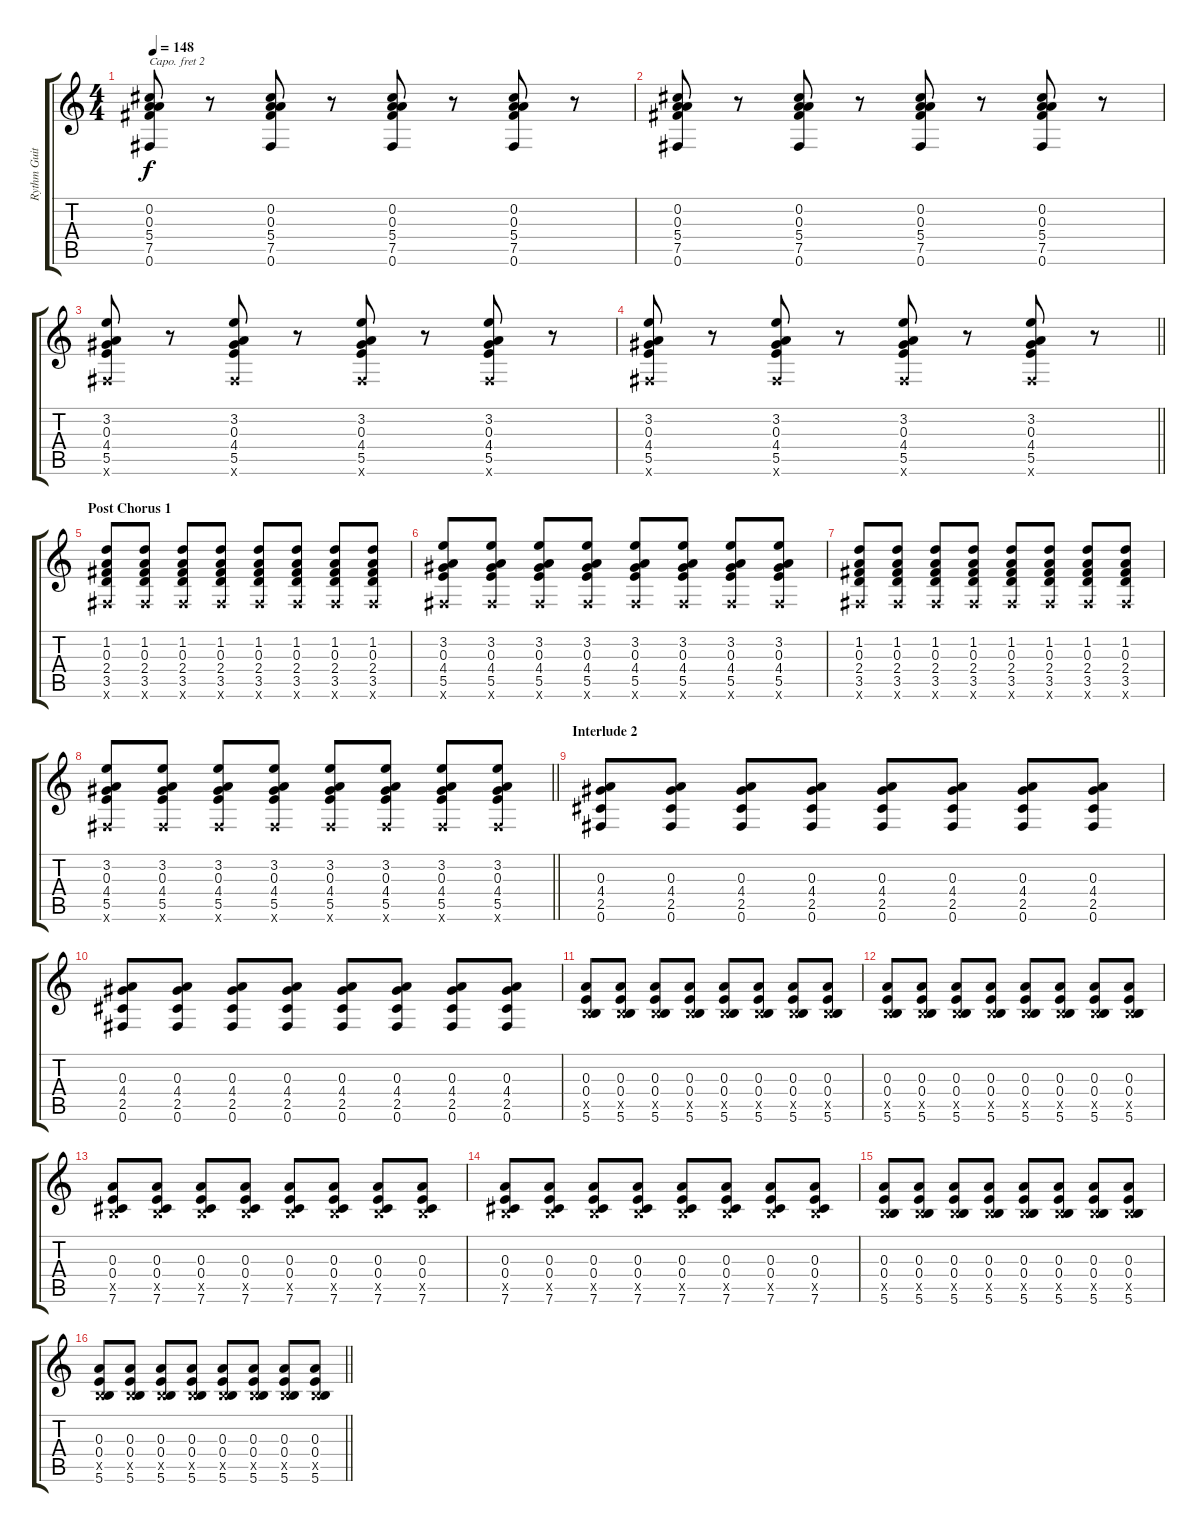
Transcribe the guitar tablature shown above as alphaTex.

\track ("Rythm Guitar (Tom Smith)" "Rythm Guit") {instrument electricguitarclean}
\staff {score tabs}
\capo 2
\tuning (E4 B3 G3 D3 A2 E2) {hide}
\ts (4 4)
\tempo 148
\clef g2
\ks c
(0.2 0.3 5.4 7.5 0.6).8{dy f} r.8 (0.2 0.3 5.4 7.5 0.6).8 r.8 (0.2 0.3 5.4 7.5 0.6).8 r.8 (0.2 0.3 5.4 7.5 0.6).8 r.8 |
(0.2 0.3 5.4 7.5 0.6).8 r.8 (0.2 0.3 5.4 7.5 0.6).8 r.8 (0.2 0.3 5.4 7.5 0.6).8 r.8 (0.2 0.3 5.4 7.5 0.6).8 r.8 |
(3.2 0.3 4.4 5.5 0.6{x}).8 r.8 (3.2 0.3 4.4 5.5 0.6{x}).8 r.8 (3.2 0.3 4.4 5.5 0.6{x}).8 r.8 (3.2 0.3 4.4 5.5 0.6{x}).8 r.8 |
\barLineRight lightlight
(3.2 0.3 4.4 5.5 0.6{x}).8 r.8 (3.2 0.3 4.4 5.5 0.6{x}).8 r.8 (3.2 0.3 4.4 5.5 0.6{x}).8 r.8 (3.2 0.3 4.4 5.5 0.6{x}).8 r.8 |
\section ("" "Post Chorus 1")
(1.2 0.3 2.4 3.5 0.6{x}).8 (1.2 0.3 2.4 3.5 0.6{x}).8 (1.2 0.3 2.4 3.5 0.6{x}).8 (1.2 0.3 2.4 3.5 0.6{x}).8 (1.2 0.3 2.4 3.5 0.6{x}).8 (1.2 0.3 2.4 3.5 0.6{x}).8 (1.2 0.3 2.4 3.5 0.6{x}).8 (1.2 0.3 2.4 3.5 0.6{x}).8 |
(3.2 0.3 4.4 5.5 0.6{x}).8 (3.2 0.3 4.4 5.5 0.6{x}).8 (3.2 0.3 4.4 5.5 0.6{x}).8 (3.2 0.3 4.4 5.5 0.6{x}).8 (3.2 0.3 4.4 5.5 0.6{x}).8 (3.2 0.3 4.4 5.5 0.6{x}).8 (3.2 0.3 4.4 5.5 0.6{x}).8 (3.2 0.3 4.4 5.5 0.6{x}).8 |
(1.2 0.3 2.4 3.5 0.6{x}).8 (1.2 0.3 2.4 3.5 0.6{x}).8 (1.2 0.3 2.4 3.5 0.6{x}).8 (1.2 0.3 2.4 3.5 0.6{x}).8 (1.2 0.3 2.4 3.5 0.6{x}).8 (1.2 0.3 2.4 3.5 0.6{x}).8 (1.2 0.3 2.4 3.5 0.6{x}).8 (1.2 0.3 2.4 3.5 0.6{x}).8 |
\barLineRight lightlight
(3.2 0.3 4.4 5.5 0.6{x}).8 (3.2 0.3 4.4 5.5 0.6{x}).8 (3.2 0.3 4.4 5.5 0.6{x}).8 (3.2 0.3 4.4 5.5 0.6{x}).8 (3.2 0.3 4.4 5.5 0.6{x}).8 (3.2 0.3 4.4 5.5 0.6{x}).8 (3.2 0.3 4.4 5.5 0.6{x}).8 (3.2 0.3 4.4 5.5 0.6{x}).8 |
\section ("" "Interlude 2")
(0.3 4.4 2.5 0.6).8 (0.3 4.4 2.5 0.6).8 (0.3 4.4 2.5 0.6).8 (0.3 4.4 2.5 0.6).8 (0.3 4.4 2.5 0.6).8 (0.3 4.4 2.5 0.6).8 (0.3 4.4 2.5 0.6).8 (0.3 4.4 2.5 0.6).8 |
(0.3 4.4 2.5 0.6).8 (0.3 4.4 2.5 0.6).8 (0.3 4.4 2.5 0.6).8 (0.3 4.4 2.5 0.6).8 (0.3 4.4 2.5 0.6).8 (0.3 4.4 2.5 0.6).8 (0.3 4.4 2.5 0.6).8 (0.3 4.4 2.5 0.6).8 |
(0.3 0.4 0.5{x} 5.6).8 (0.3 0.4 0.5{x} 5.6).8 (0.3 0.4 0.5{x} 5.6).8 (0.3 0.4 0.5{x} 5.6).8 (0.3 0.4 0.5{x} 5.6).8 (0.3 0.4 0.5{x} 5.6).8 (0.3 0.4 0.5{x} 5.6).8 (0.3 0.4 0.5{x} 5.6).8 |
(0.3 0.4 0.5{x} 5.6).8 (0.3 0.4 0.5{x} 5.6).8 (0.3 0.4 0.5{x} 5.6).8 (0.3 0.4 0.5{x} 5.6).8 (0.3 0.4 0.5{x} 5.6).8 (0.3 0.4 0.5{x} 5.6).8 (0.3 0.4 0.5{x} 5.6).8 (0.3 0.4 0.5{x} 5.6).8 |
(0.3 0.4 0.5{x} 7.6).8 (0.3 0.4 0.5{x} 7.6).8 (0.3 0.4 0.5{x} 7.6).8 (0.3 0.4 0.5{x} 7.6).8 (0.3 0.4 0.5{x} 7.6).8 (0.3 0.4 0.5{x} 7.6).8 (0.3 0.4 0.5{x} 7.6).8 (0.3 0.4 0.5{x} 7.6).8 |
(0.3 0.4 0.5{x} 7.6).8 (0.3 0.4 0.5{x} 7.6).8 (0.3 0.4 0.5{x} 7.6).8 (0.3 0.4 0.5{x} 7.6).8 (0.3 0.4 0.5{x} 7.6).8 (0.3 0.4 0.5{x} 7.6).8 (0.3 0.4 0.5{x} 7.6).8 (0.3 0.4 0.5{x} 7.6).8 |
(0.3 0.4 0.5{x} 5.6).8 (0.3 0.4 0.5{x} 5.6).8 (0.3 0.4 0.5{x} 5.6).8 (0.3 0.4 0.5{x} 5.6).8 (0.3 0.4 0.5{x} 5.6).8 (0.3 0.4 0.5{x} 5.6).8 (0.3 0.4 0.5{x} 5.6).8 (0.3 0.4 0.5{x} 5.6).8 |
\barLineRight lightlight
(0.3 0.4 0.5{x} 5.6).8 (0.3 0.4 0.5{x} 5.6).8 (0.3 0.4 0.5{x} 5.6).8 (0.3 0.4 0.5{x} 5.6).8 (0.3 0.4 0.5{x} 5.6).8 (0.3 0.4 0.5{x} 5.6).8 (0.3 0.4 0.5{x} 5.6).8 (0.3 0.4 0.5{x} 5.6).8
